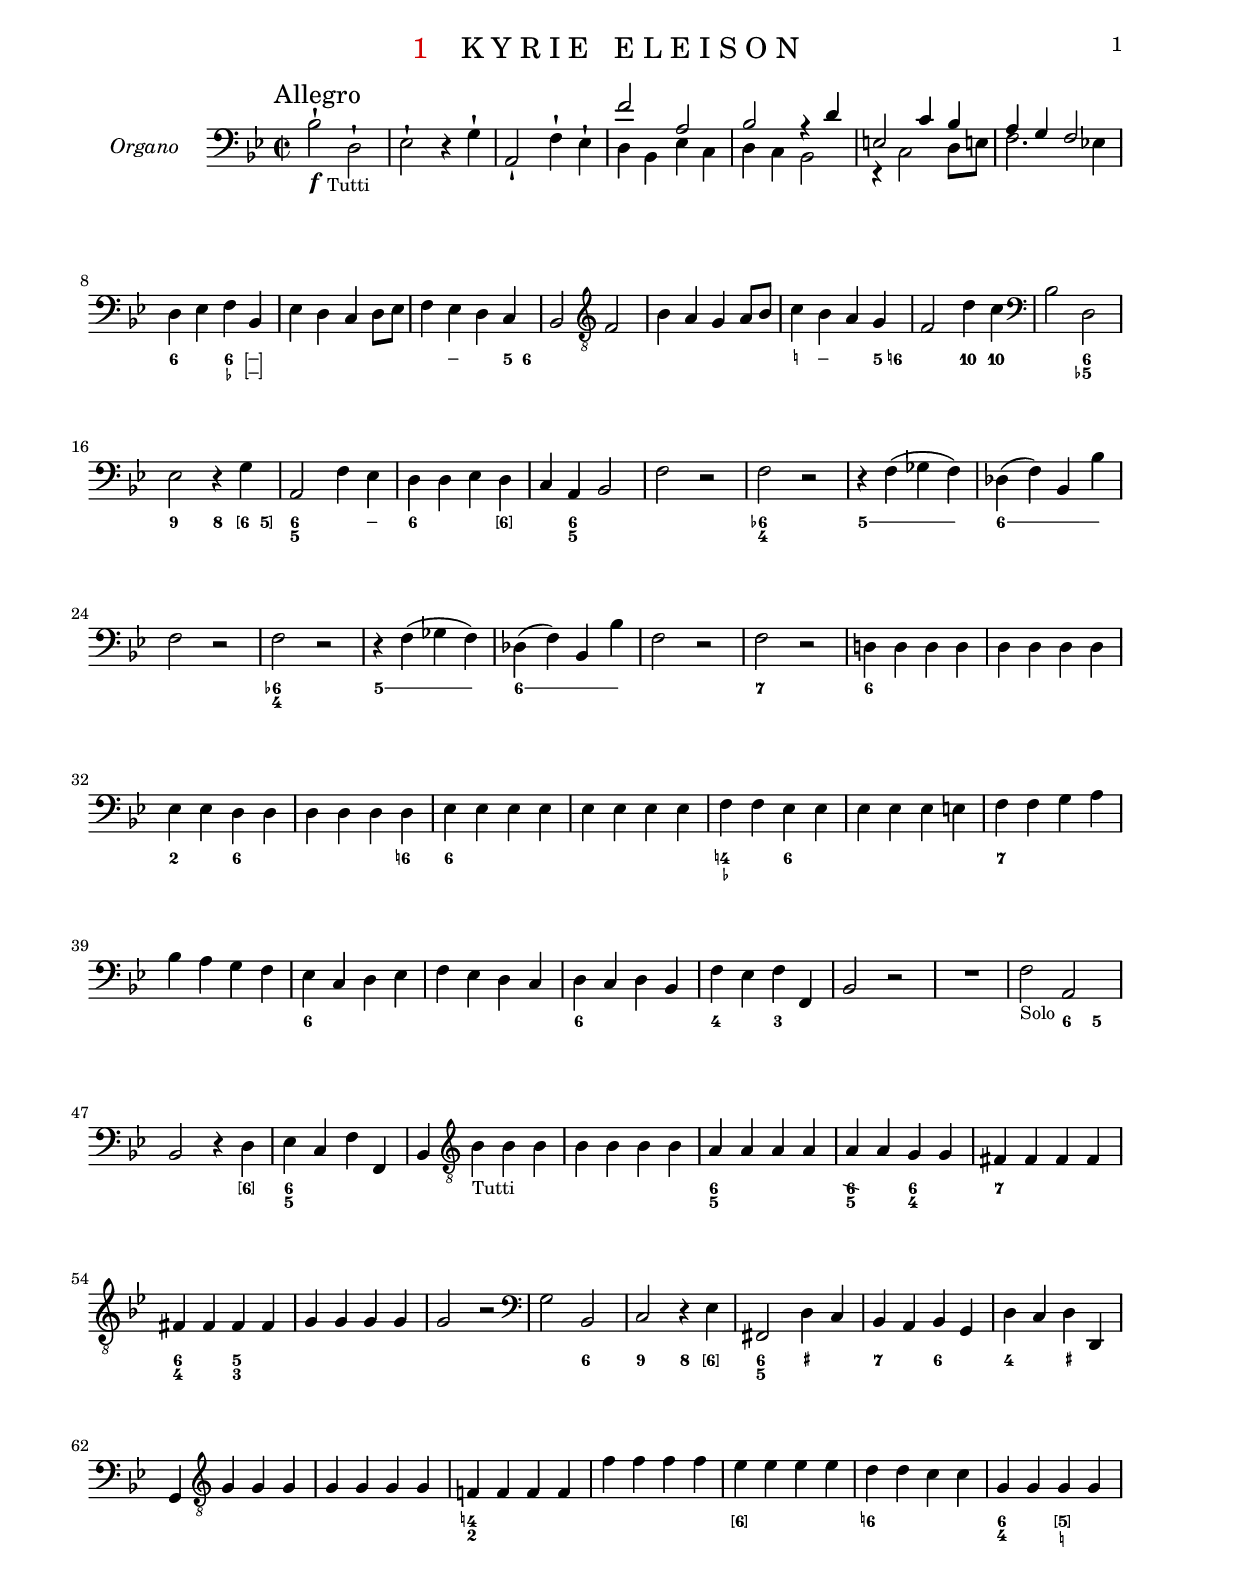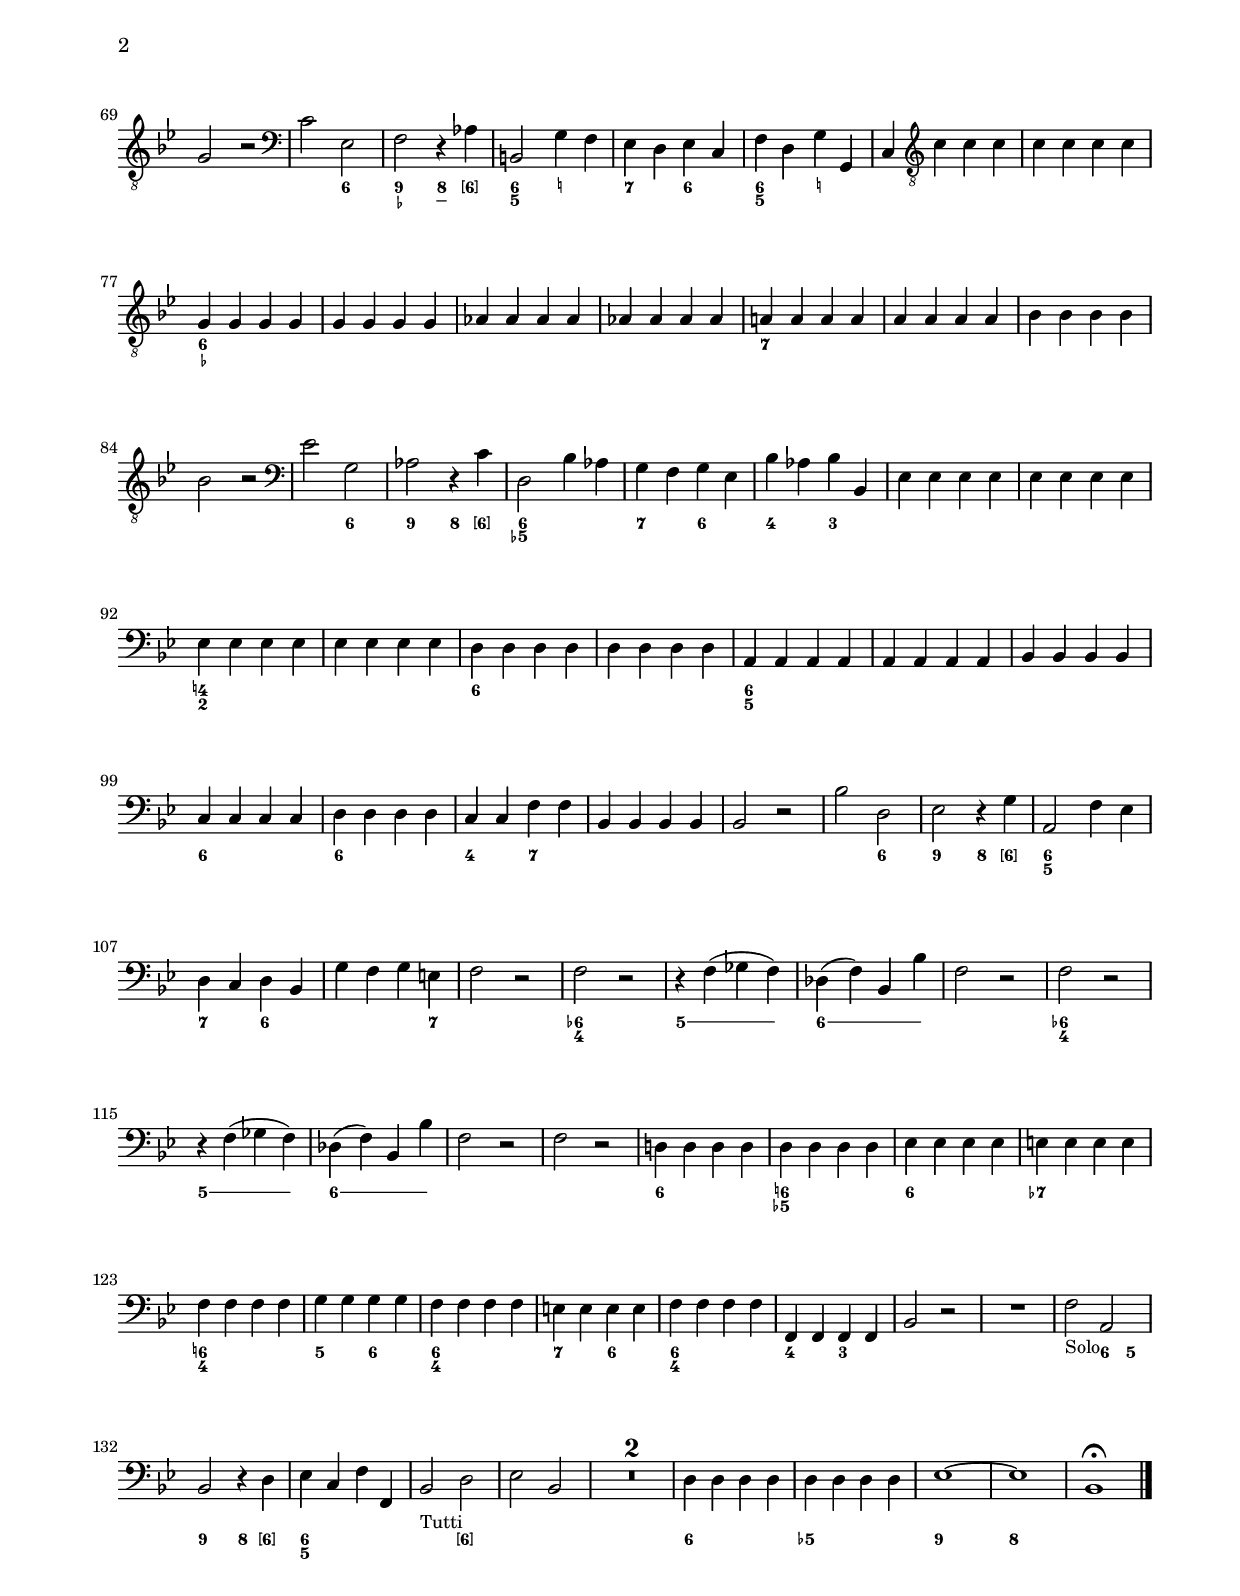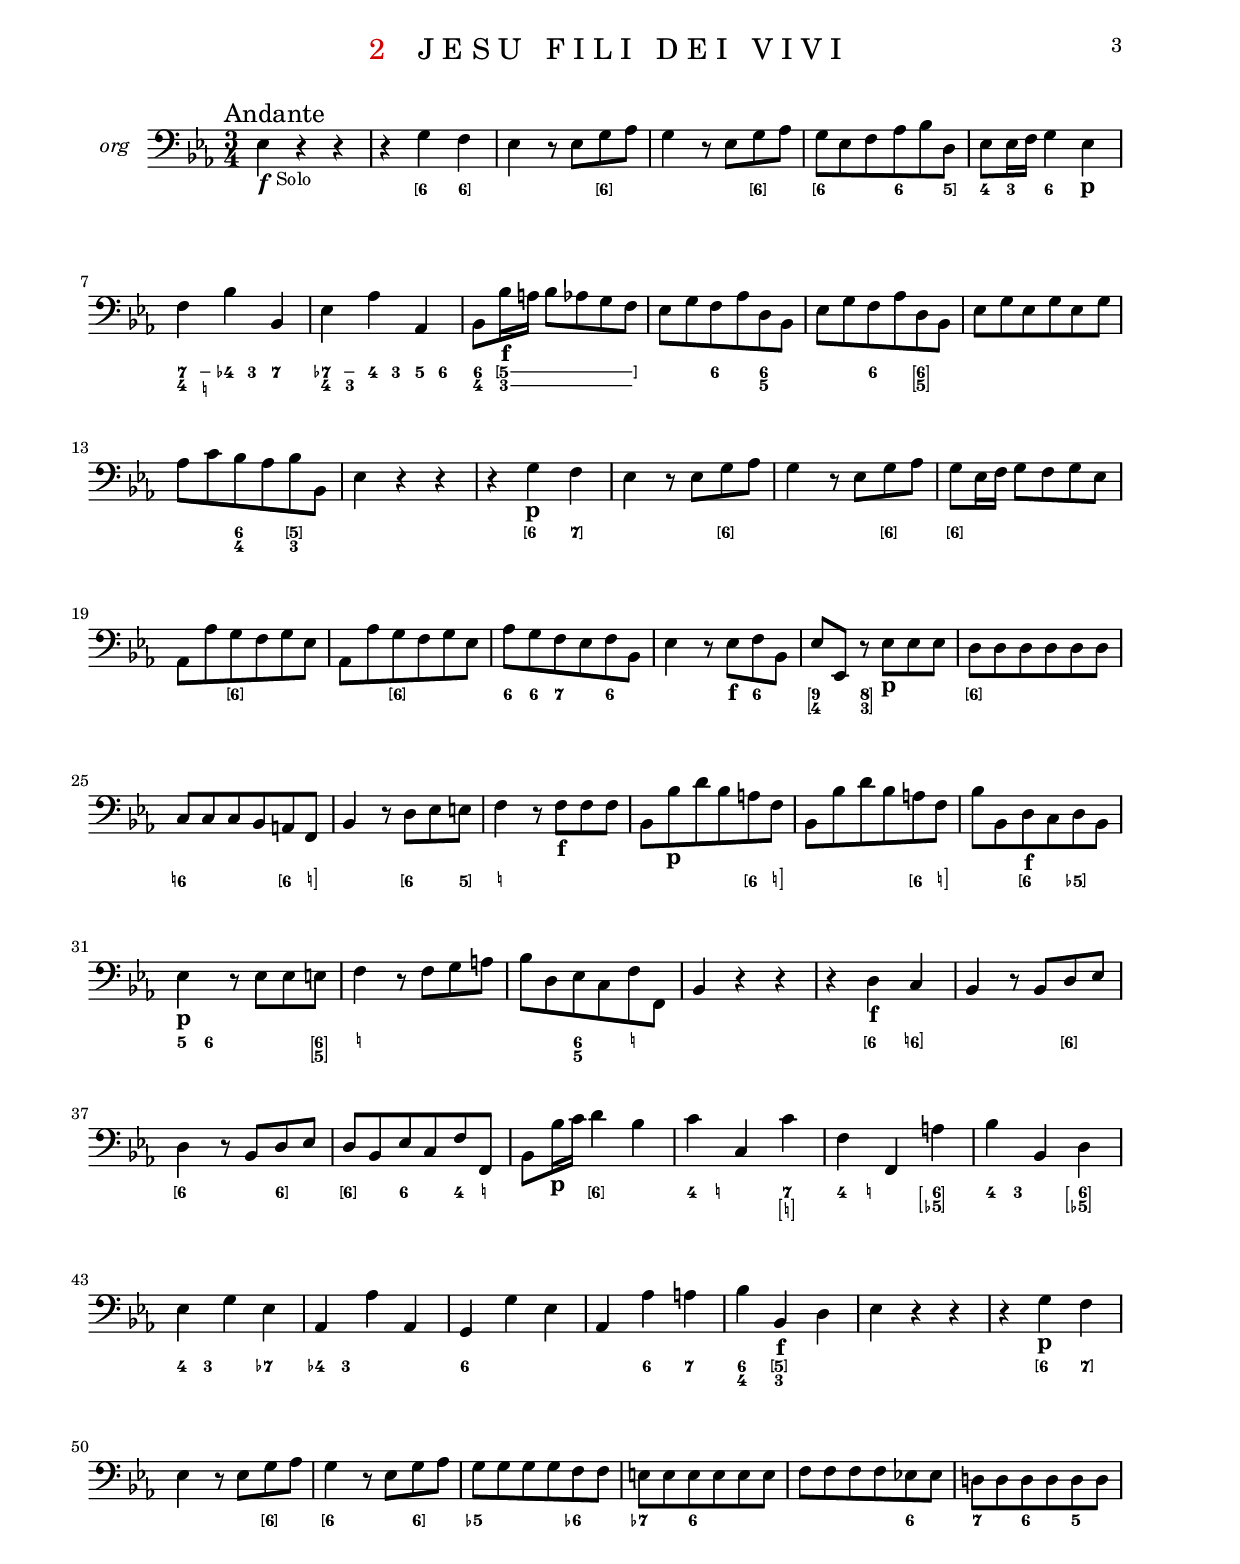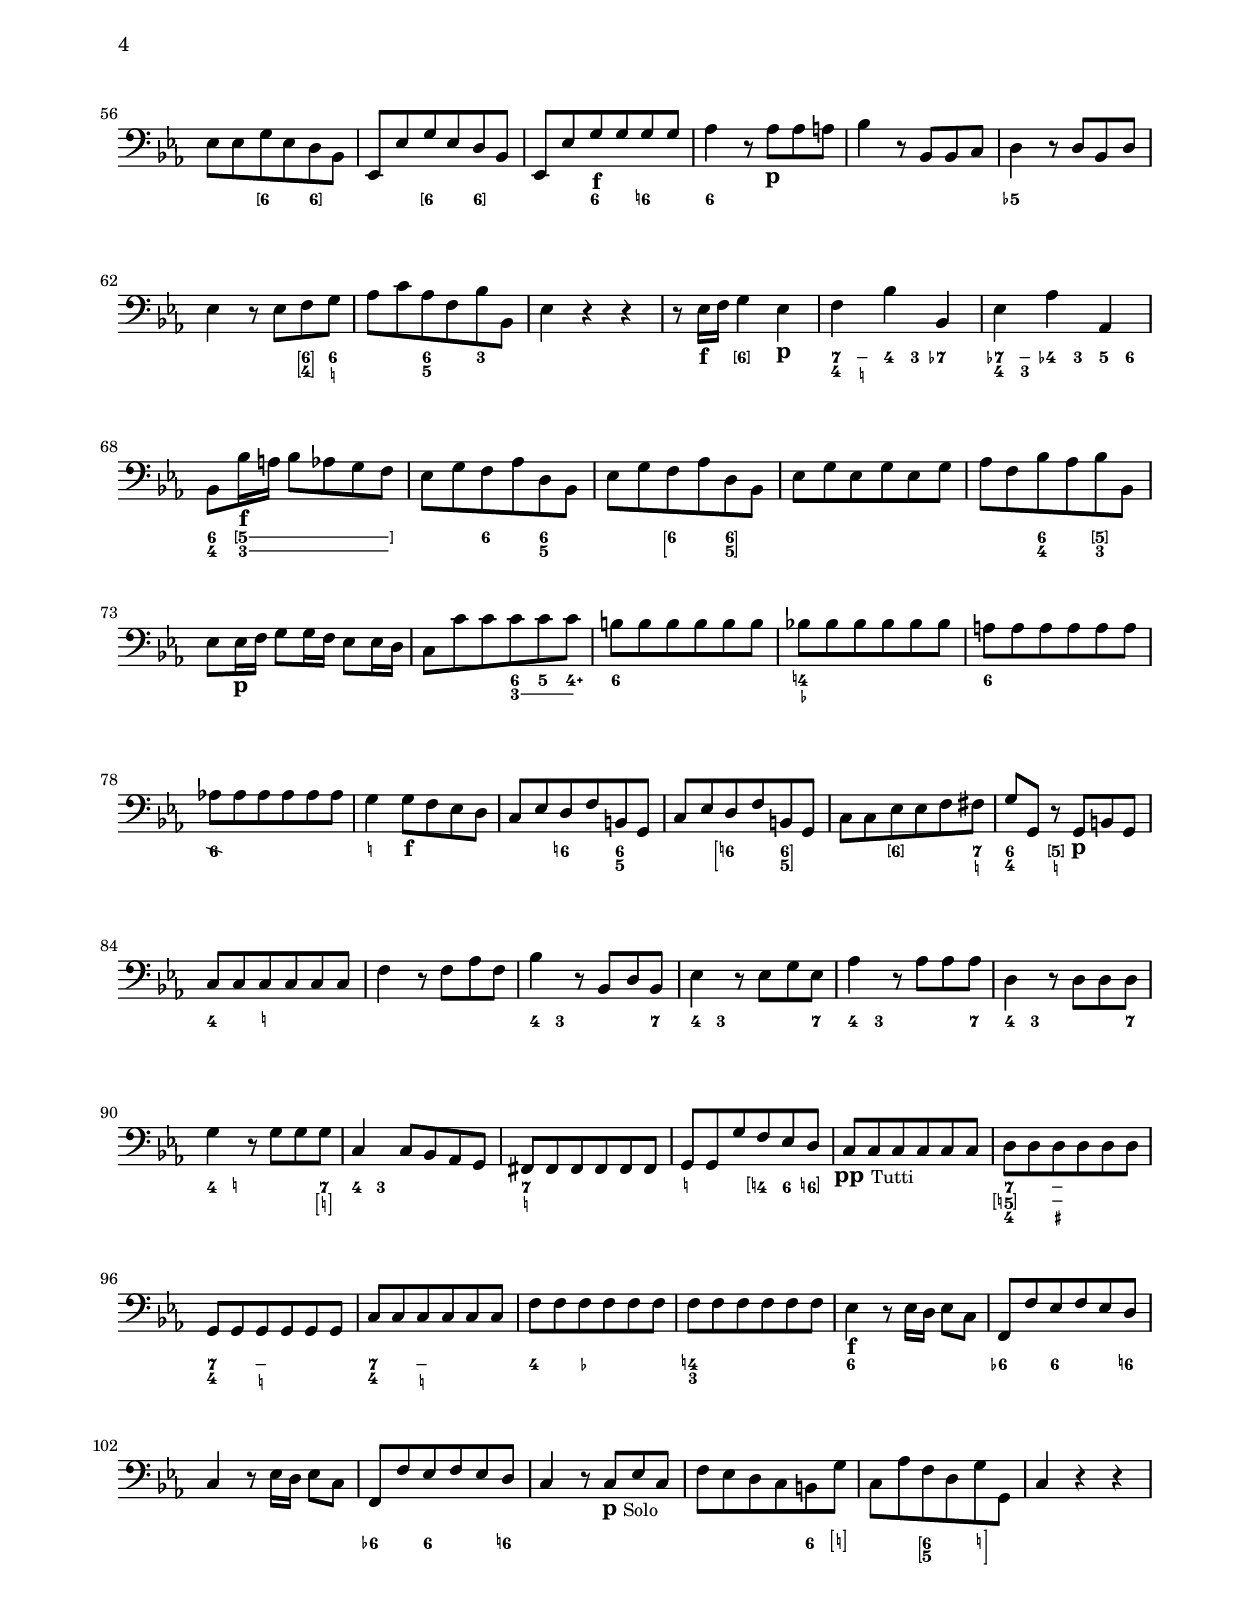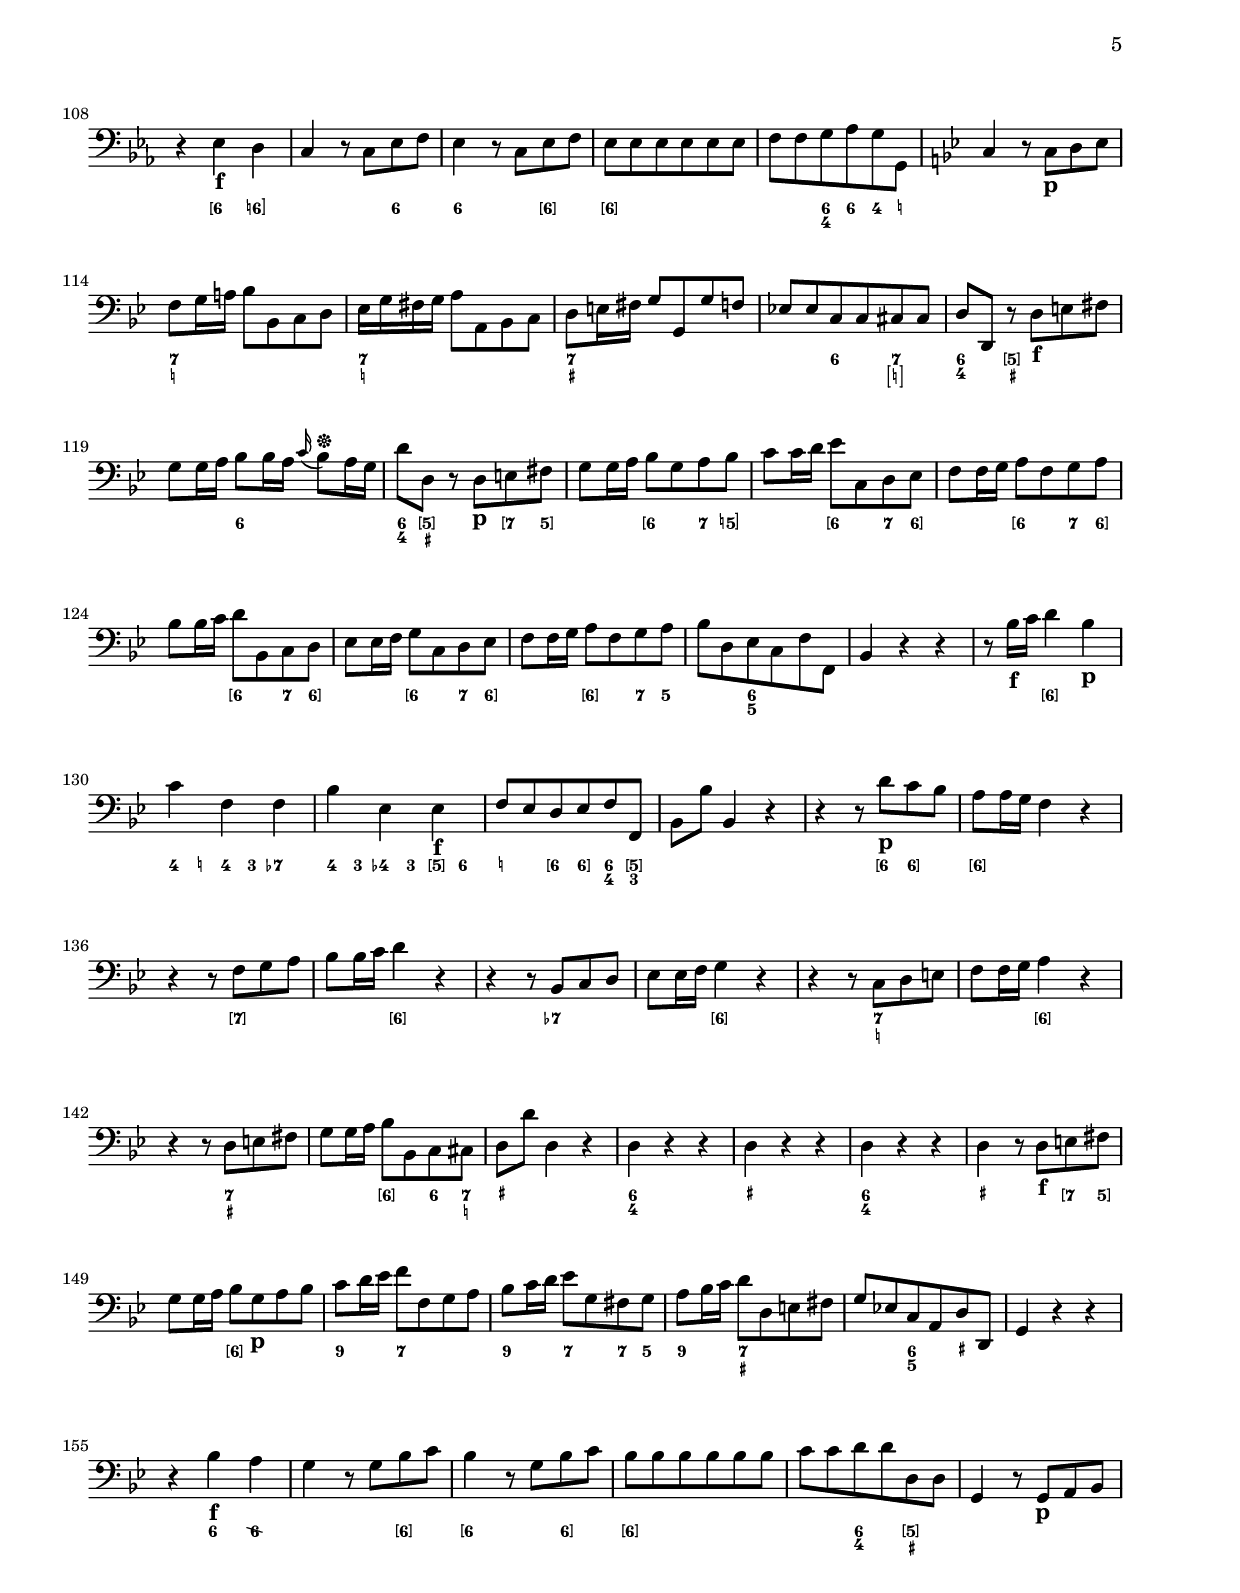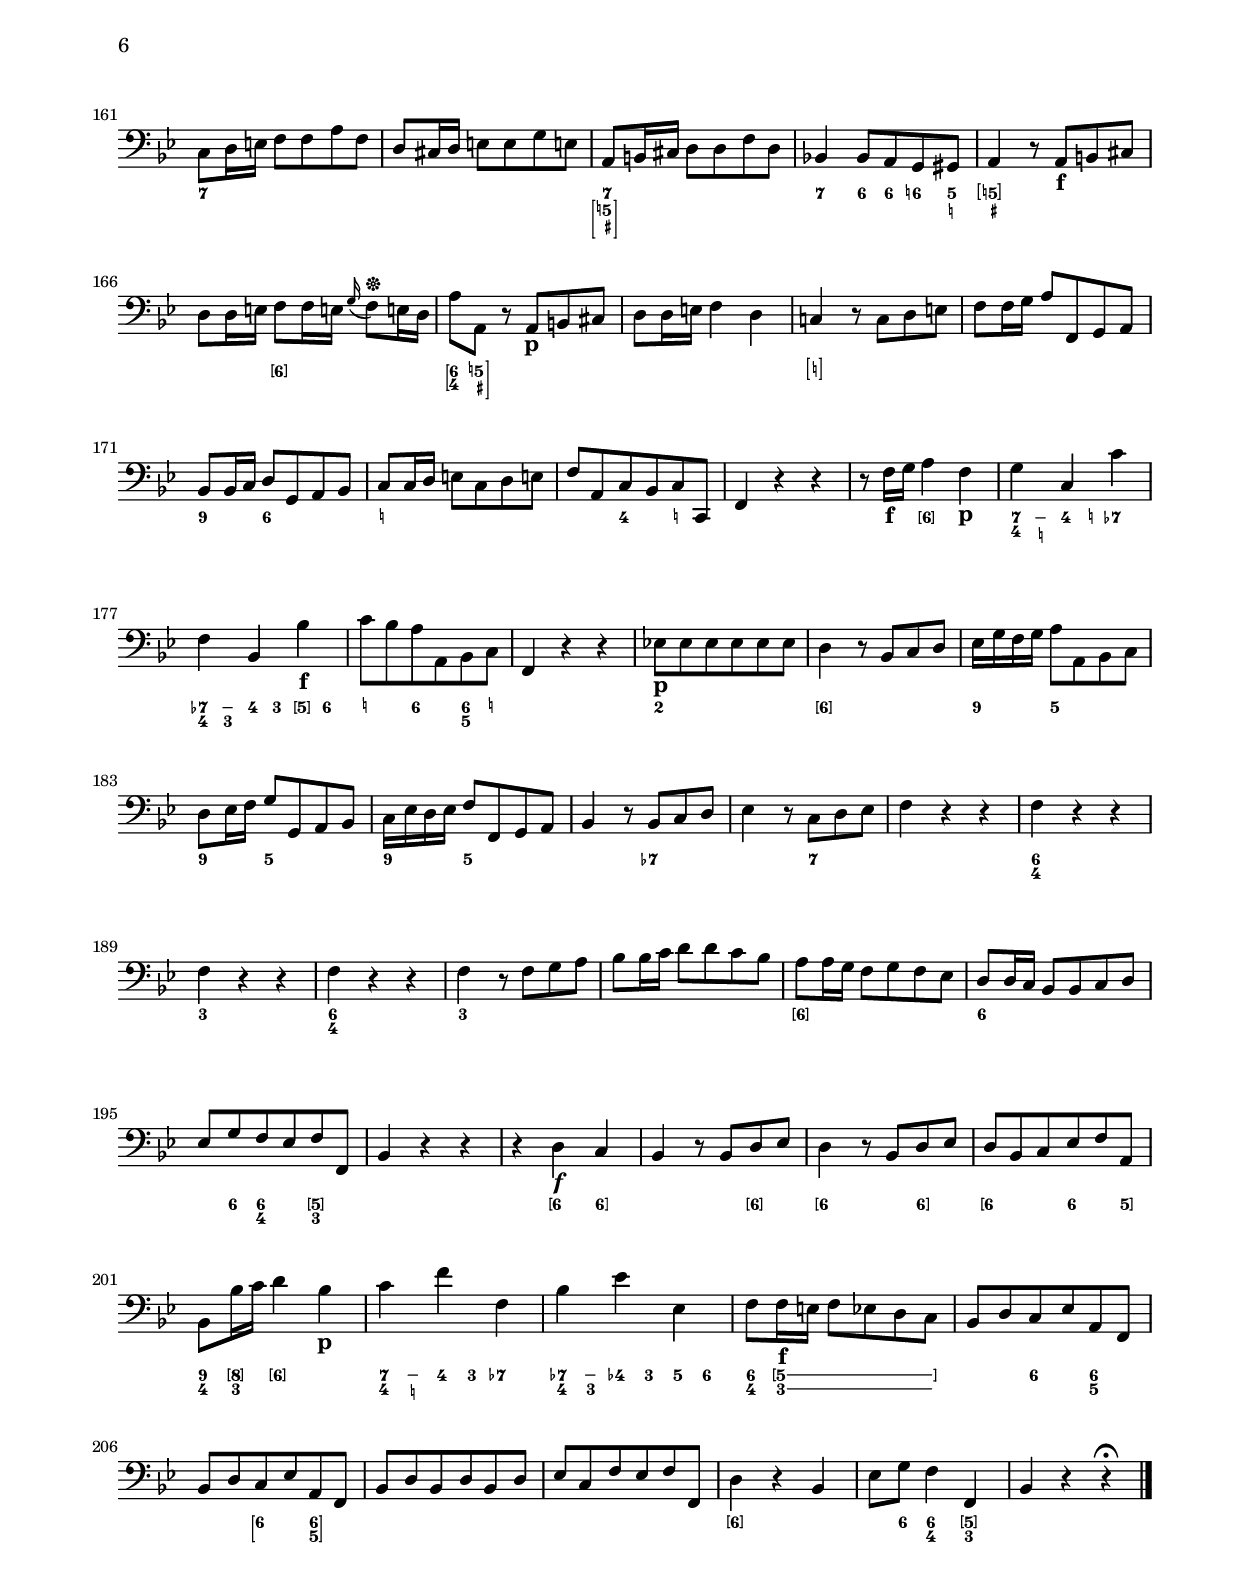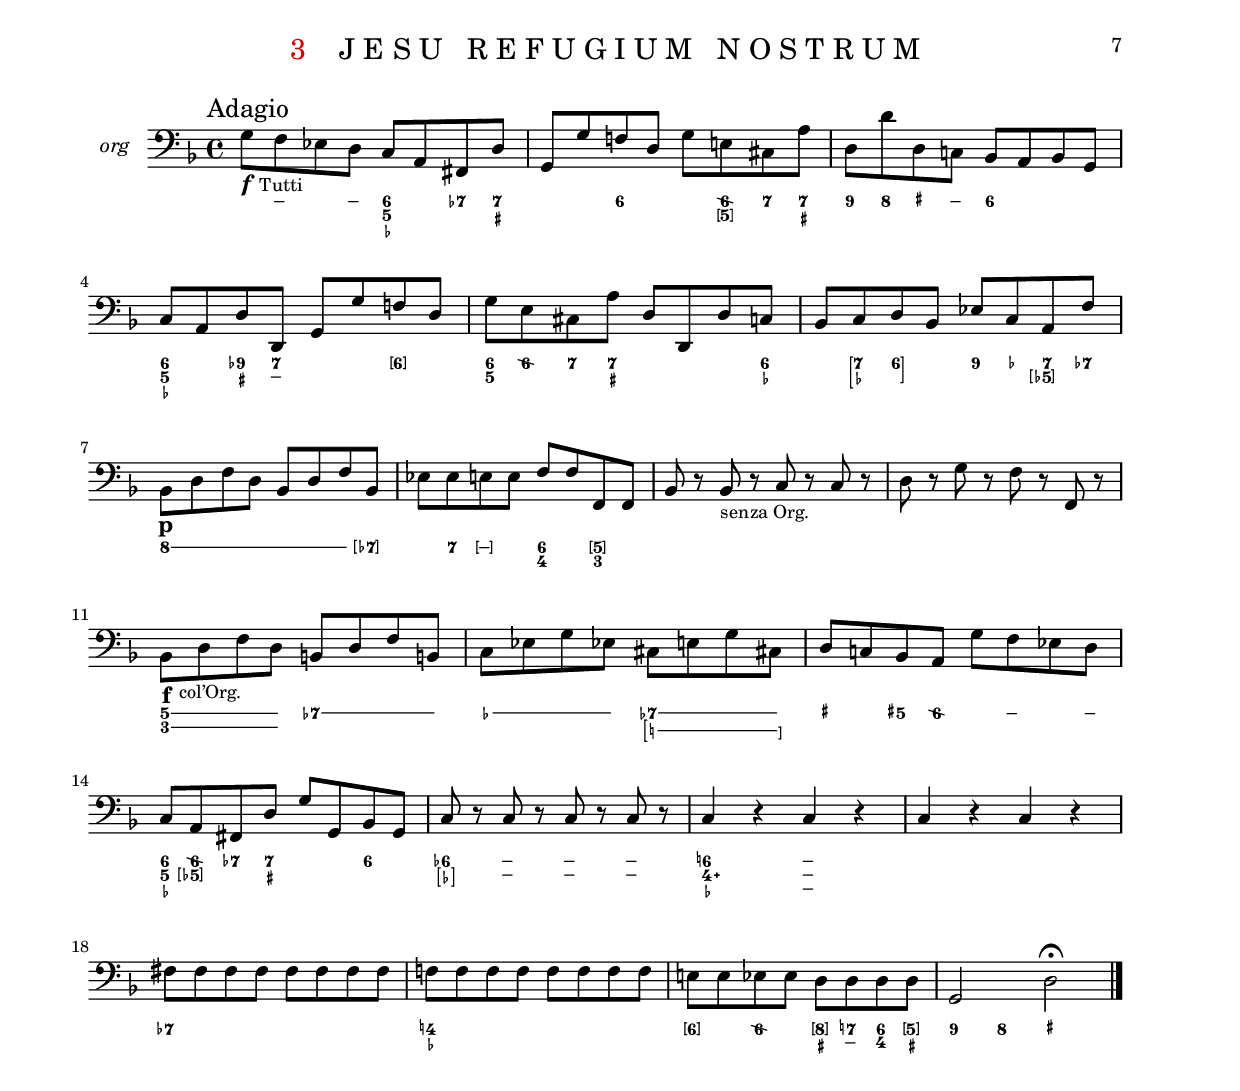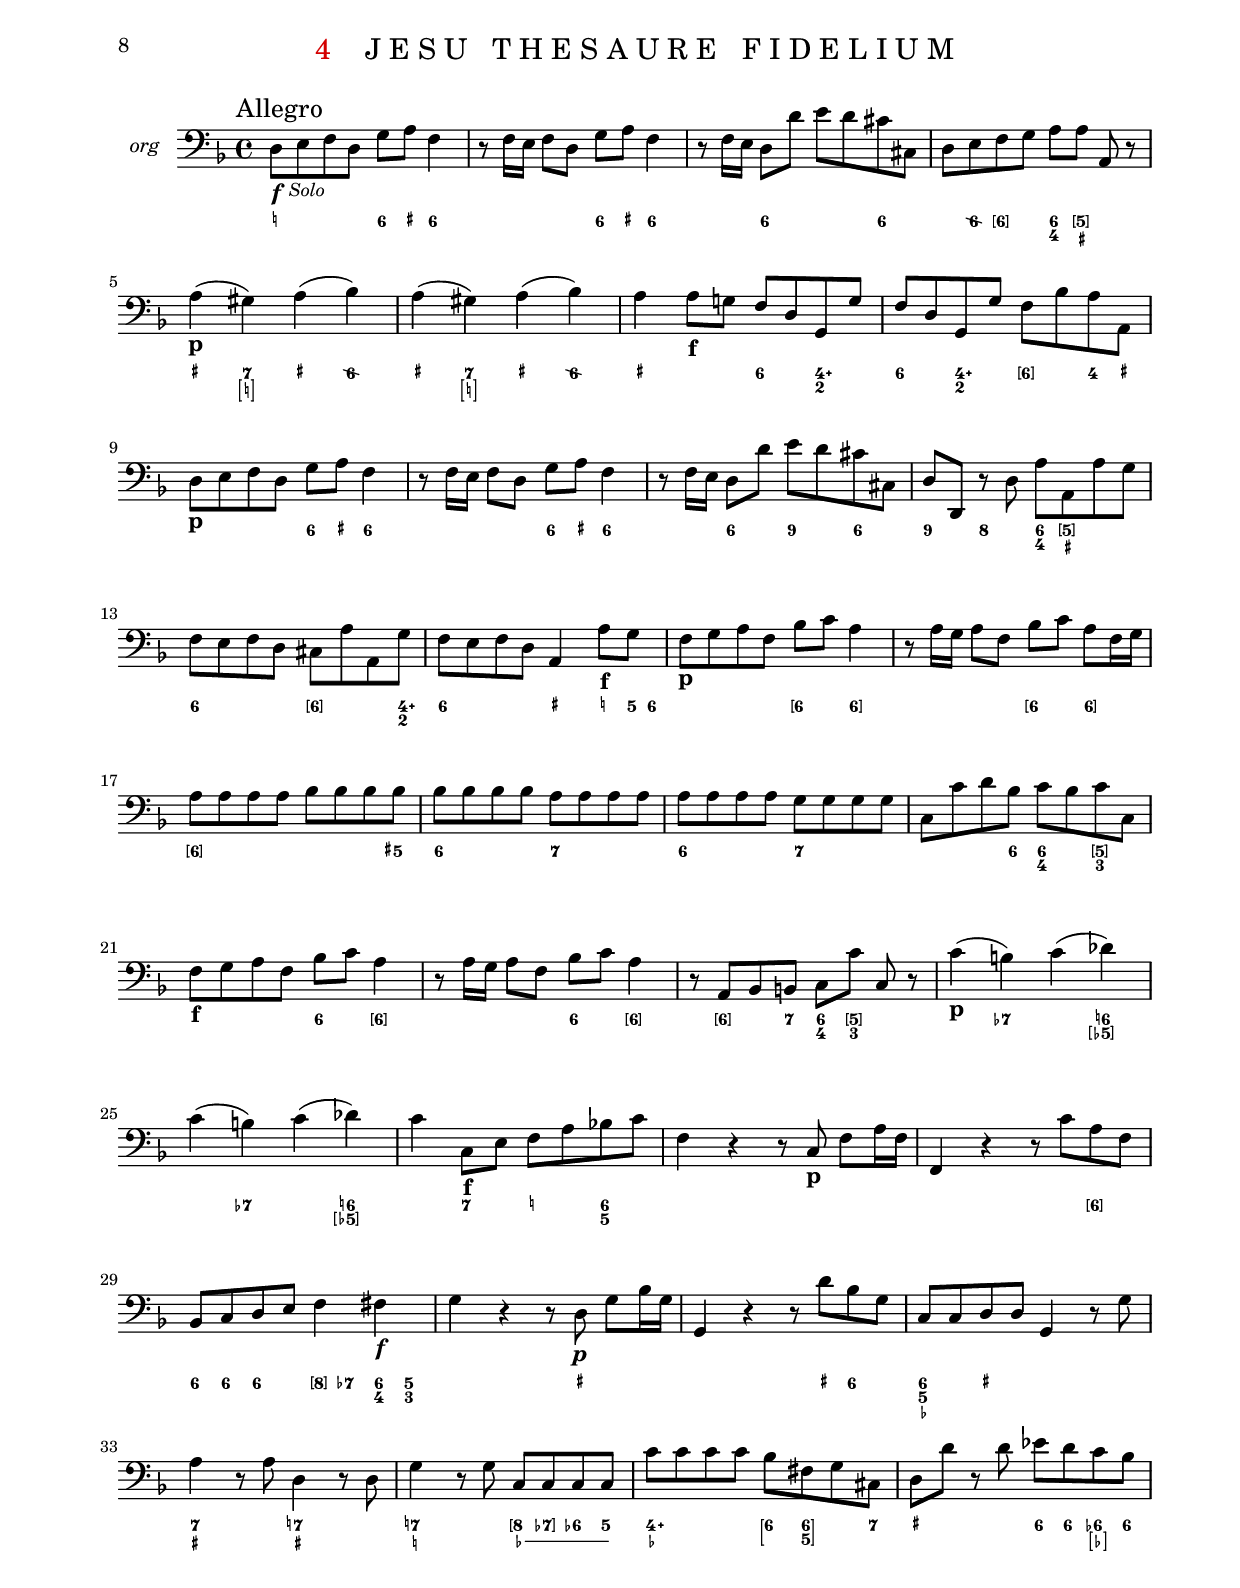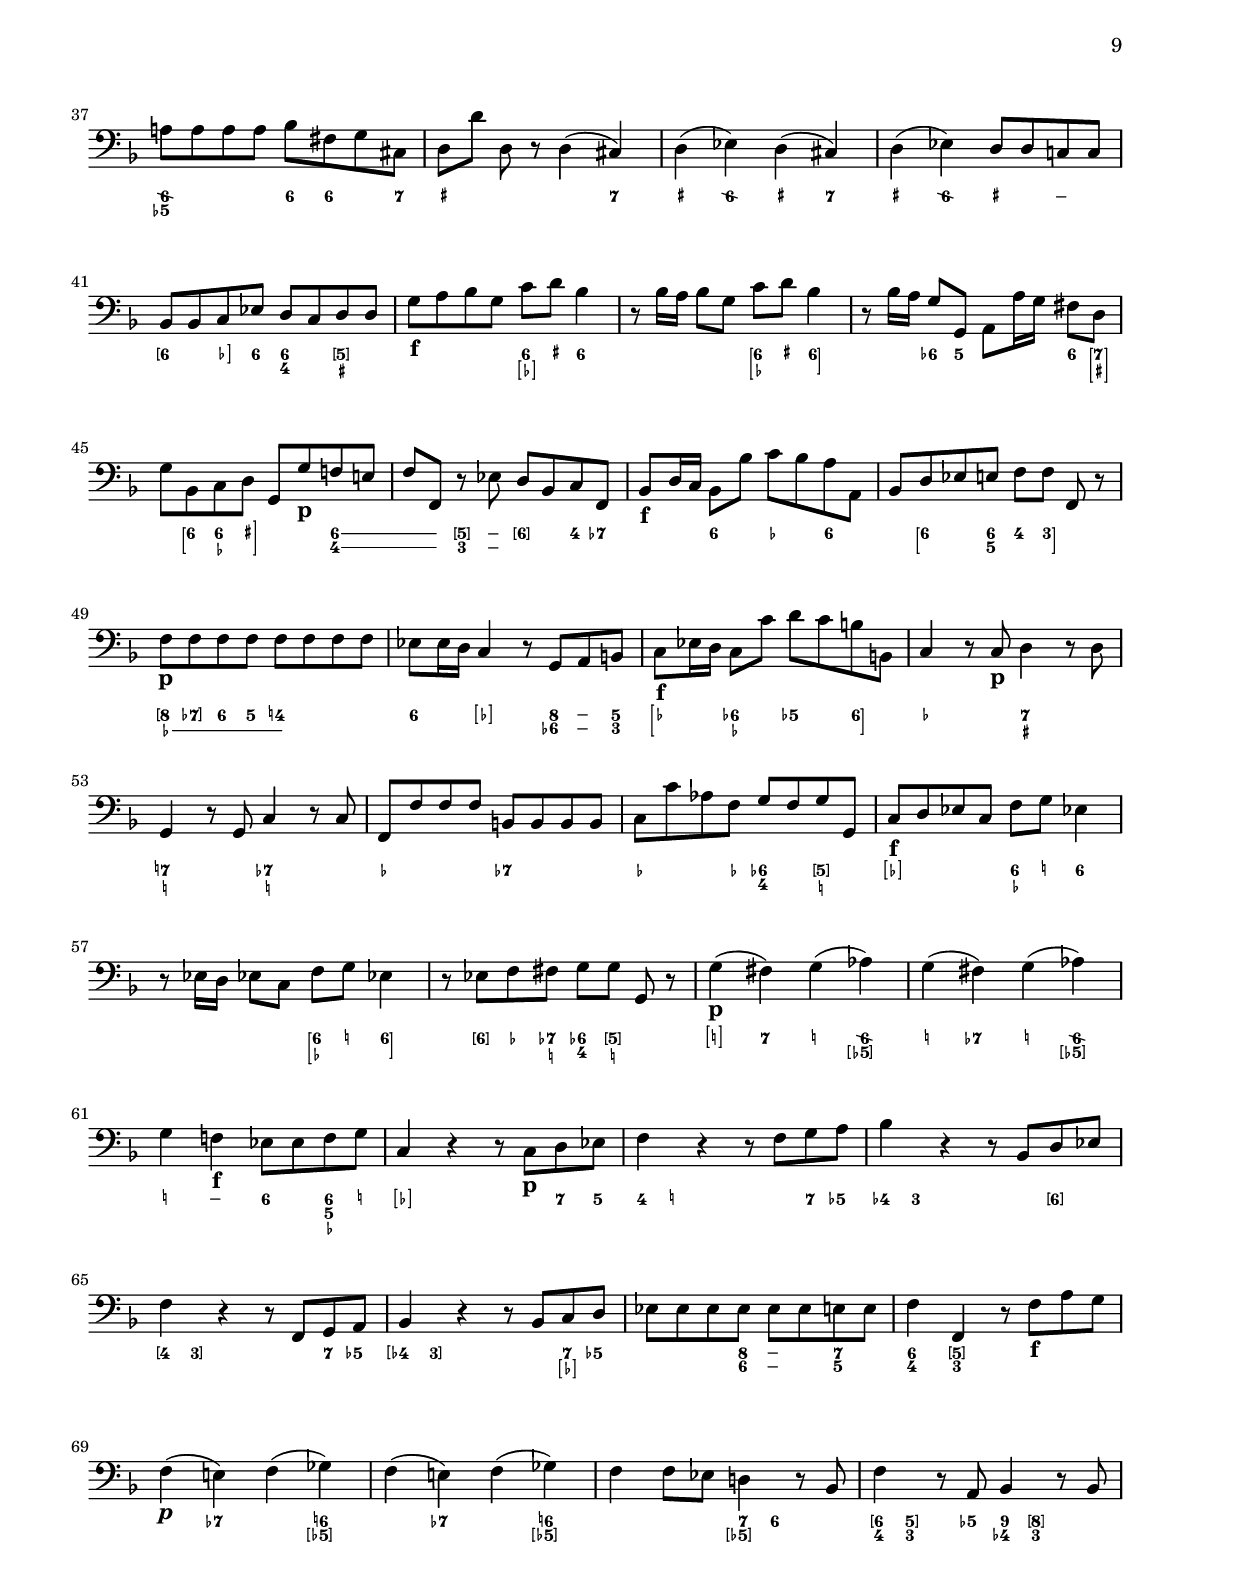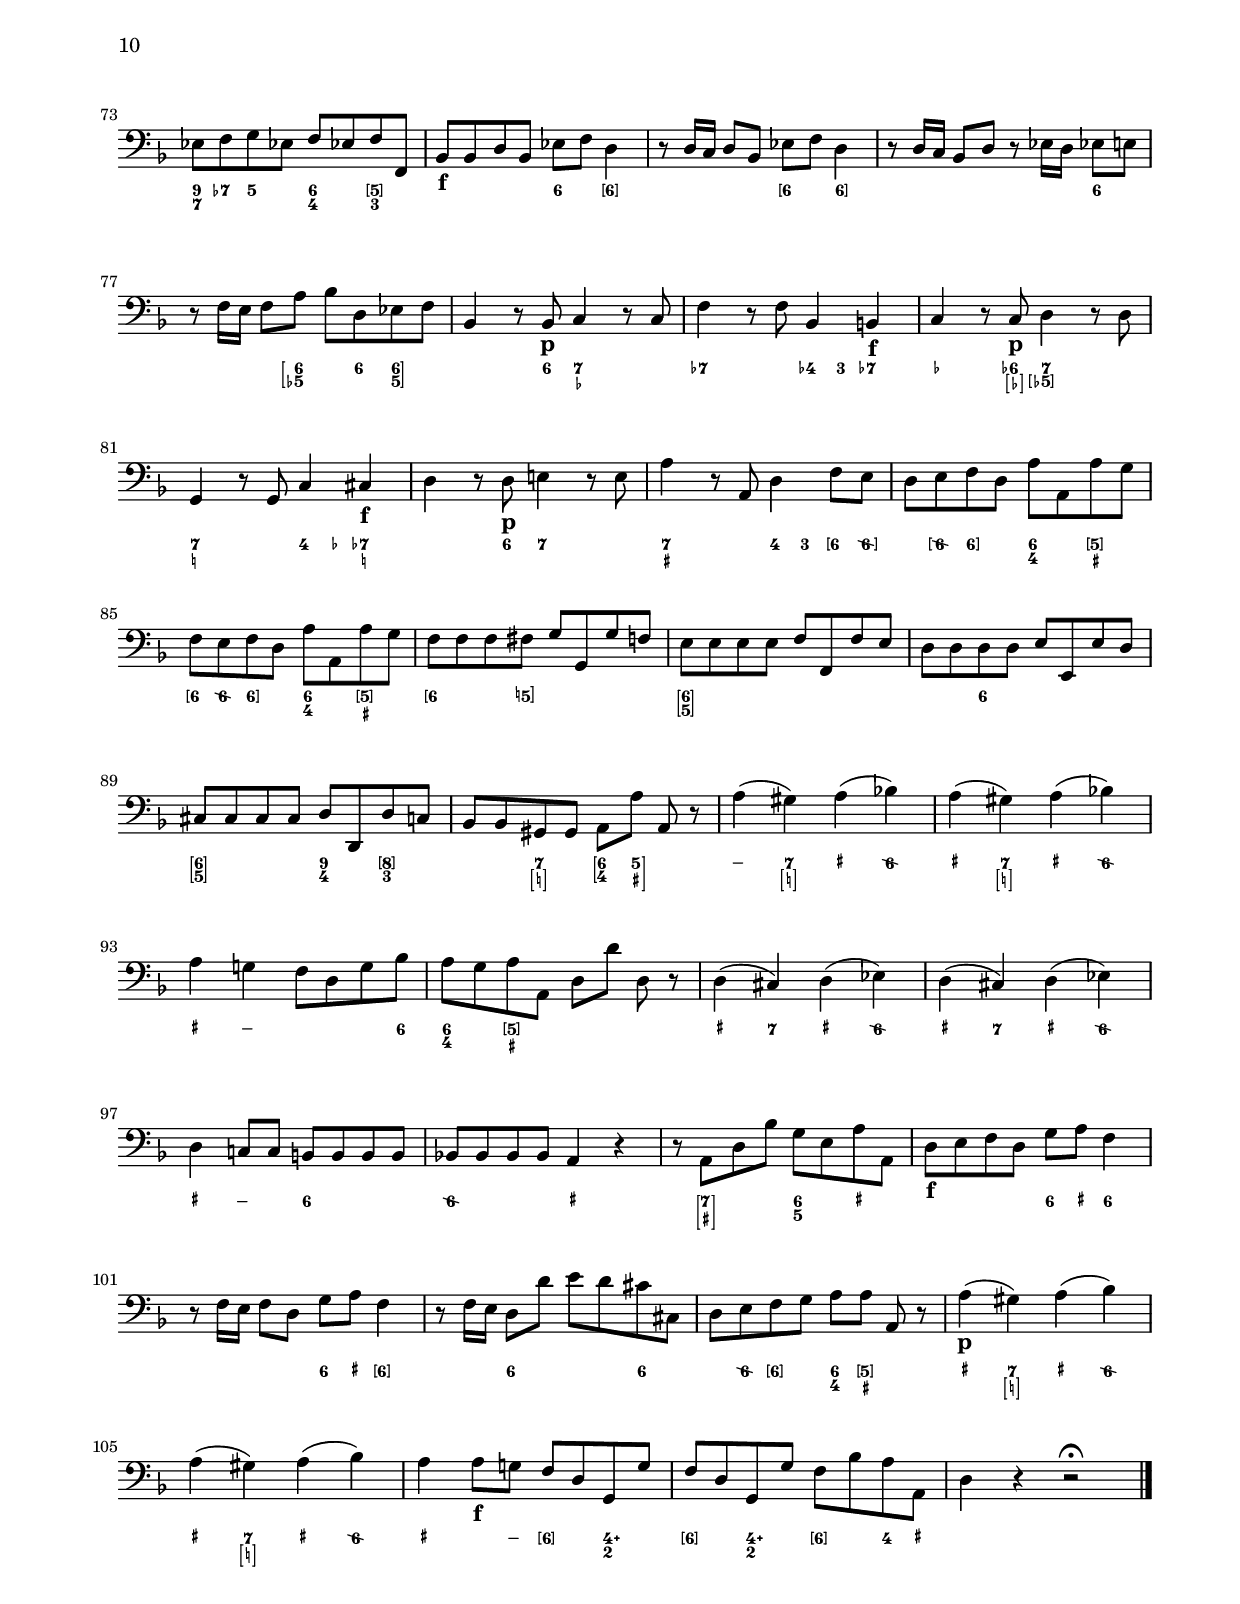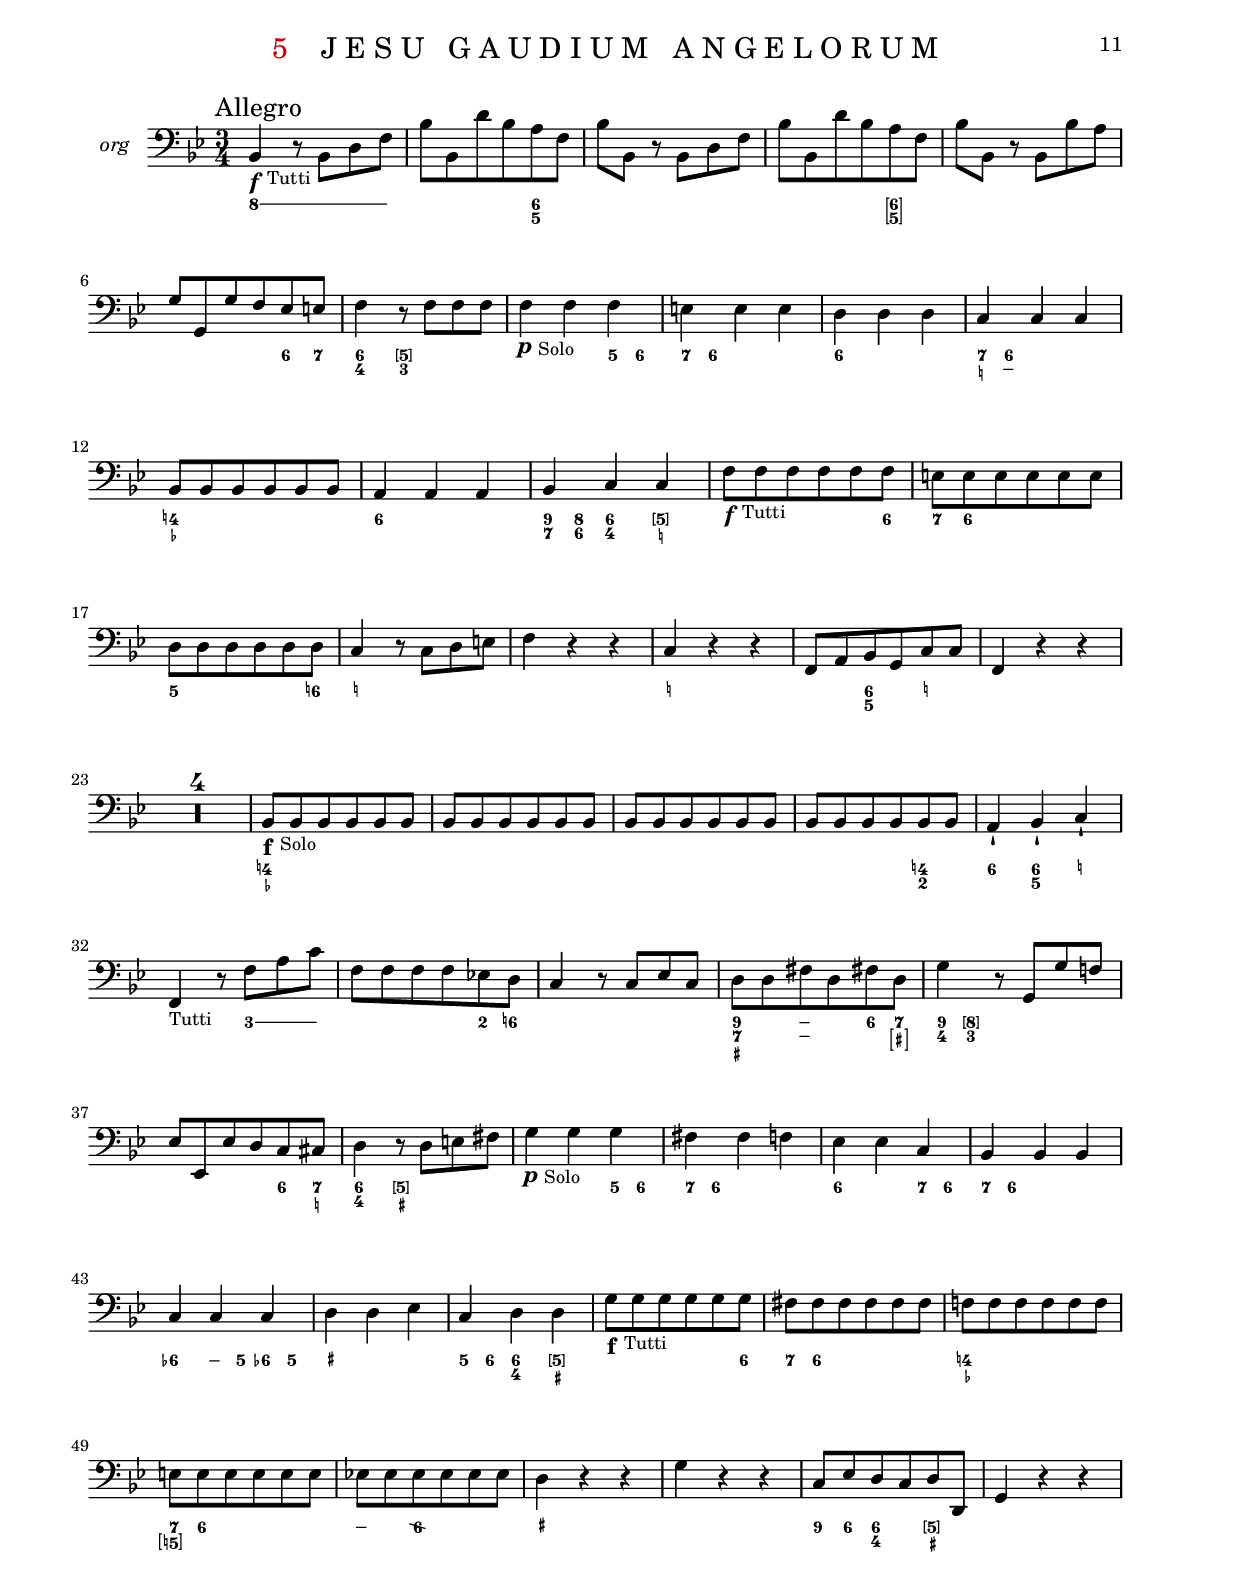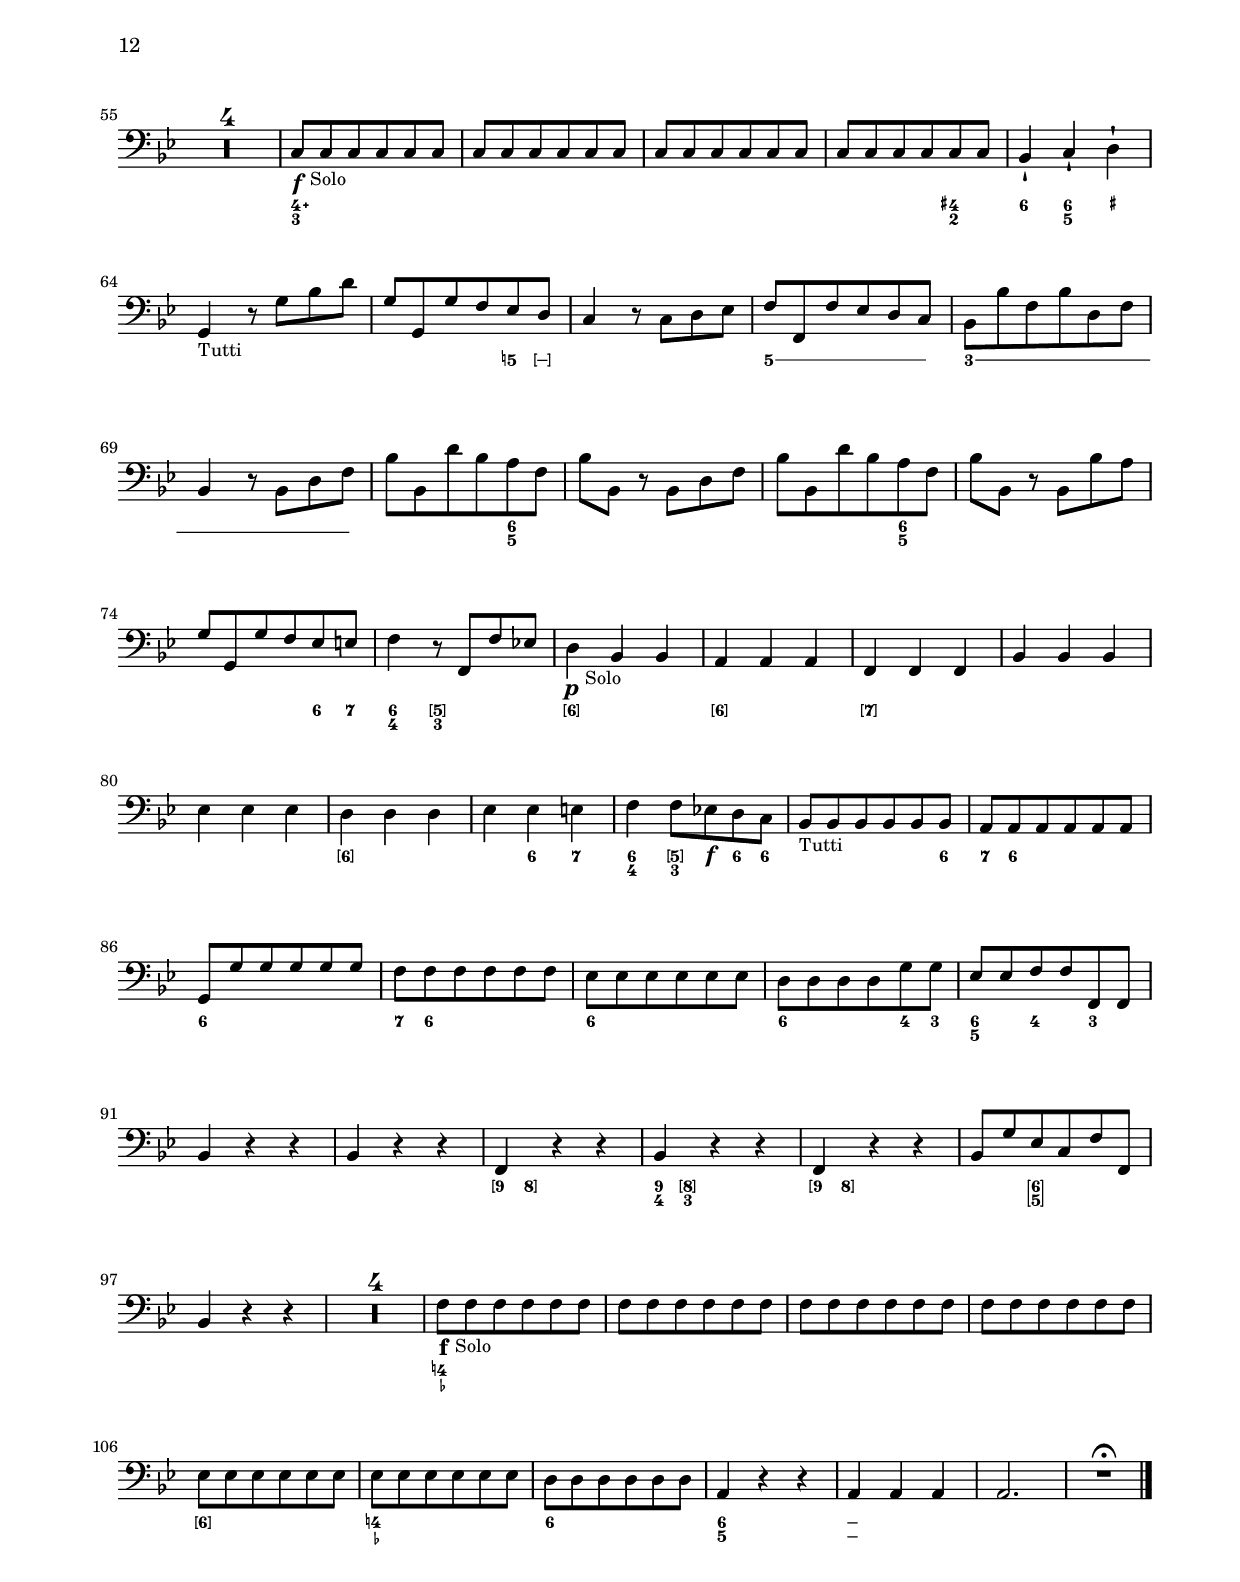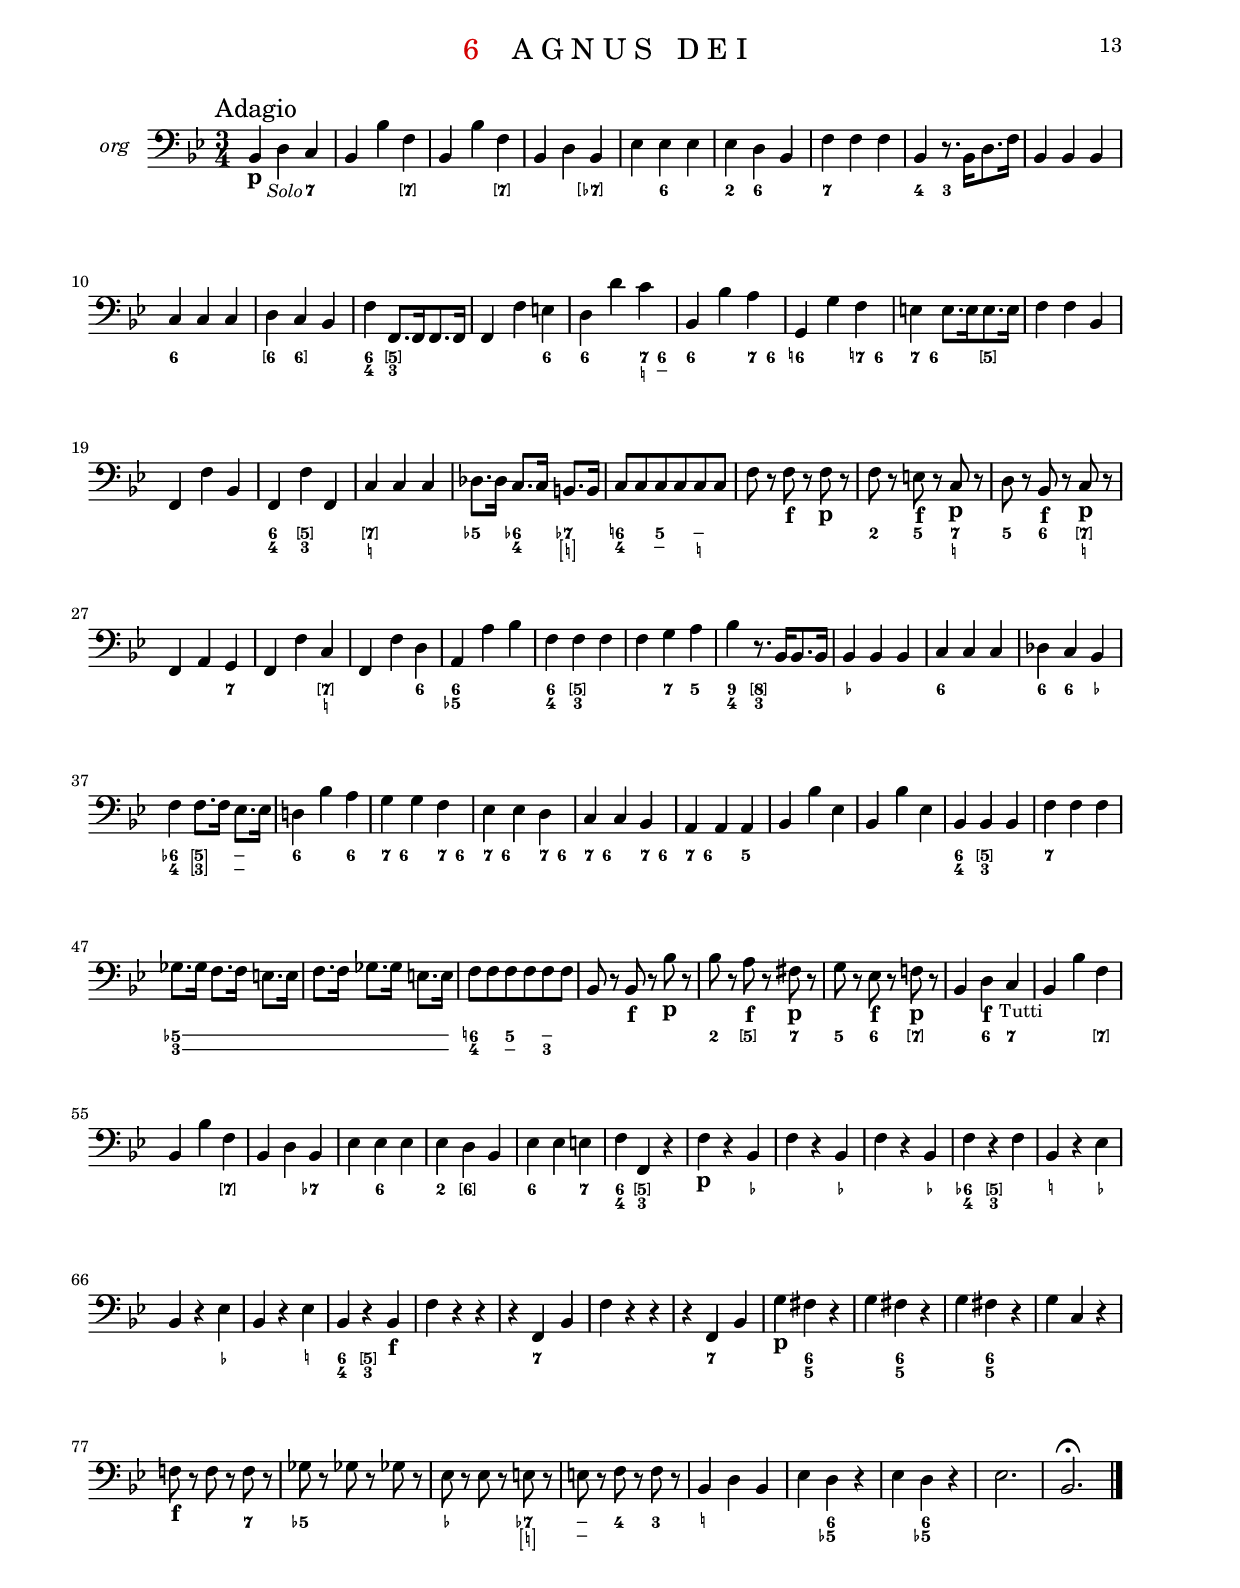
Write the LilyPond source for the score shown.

% (c) 2020 by Wolfgang Esser-Skala.
% This file is licensed under the Creative Commons Attribution-NonCommercial-ShareAlike 4.0 International License.
% To view a copy of this license, visit http://creativecommons.org/licenses/by-nc-sa/4.0/.

\version "2.18.0"

\include "../definitions.ly"

\paper {
	indent = 1\cm
	top-margin = 1.5\cm
	system-separator-markup = ##f
	system-system-spacing =
    #'((basic-distance . 18)
       (minimum-distance . 18)
       (padding . -100)
       (stretchability . 0))

	top-system-spacing =
    #'((basic-distance . 12)
       (minimum-distance . 12)
       (padding . -100)
       (stretchability . 0))

	top-markup-spacing =
    #'((basic-distance . 0)
       (minimum-distance . 0)
       (padding . -100)
       (stretchability . 0))

	markup-system-spacing =
    #'((basic-distance . 12)
       (minimum-distance . 12)
       (padding . -100)
       (stretchability . 0))

	systems-per-page = #9
}

#(set-global-staff-size 17.82)

\layout {
	\context {
		\Staff
		instrumentName = "org"
	}
}

\book {
	\bookpart {
		\header {
			number = "1"
			title = "K Y R I E   E L E I S O N"
		}
		\paper { indent = 2\cm }
		\score {
			<<
				\new Staff {
					\set Staff.instrumentName = "Organo"
					\KyrieOrgano
				}
				\new FiguredBass { \KyrieBassFigures }
			>>
		}
	}
	\bookpart {
		\header {
			number = "2"
			title = "J E S U   F I L I   D E I   V I V I"
		}
		\score {
			<<
				\new Staff { \JesuFiliOrgano }
				\new FiguredBass { \JesuFiliBassFigures }
			>>
		}
	}
	\bookpart {
		\header {
			number = "3"
			title = "J E S U   R E F U G I U M   N O S T R U M"
		}
		\paper { systems-per-page = #6 }
		\score {
			<<
				\new Staff { \JesuRefugiumOrgano }
				\new FiguredBass { \JesuRefugiumBassFigures }
			>>
		}
	}
	\bookpart {
		\header {
			number = "4"
			title = "J E S U   T H E S A U R E   F I D E L I U M"
		}
		\score {
			<<
				\new Staff { \JesuThesaureOrgano }
				\new FiguredBass { \JesuThesaureBassFigures }
			>>
		}
	}
	\bookpart {
		\header {
			number = "5"
			title = "J E S U   G A U D I U M   A N G E L O R U M"
		}
		\score {
			<<
				\new Staff { \JesuGaudiumOrgano }
				\new FiguredBass { \JesuGaudiumBassFigures }
			>>
		}
	}
	\bookpart {
		\header {
			number = "6"
			title = "A G N U S   D E I"
		}
		\score {
			<<
				\new Staff { \AgnusDeiOrgano }
				\new FiguredBass { \AgnusDeiBassFigures }
			>>
		}
	}
}
